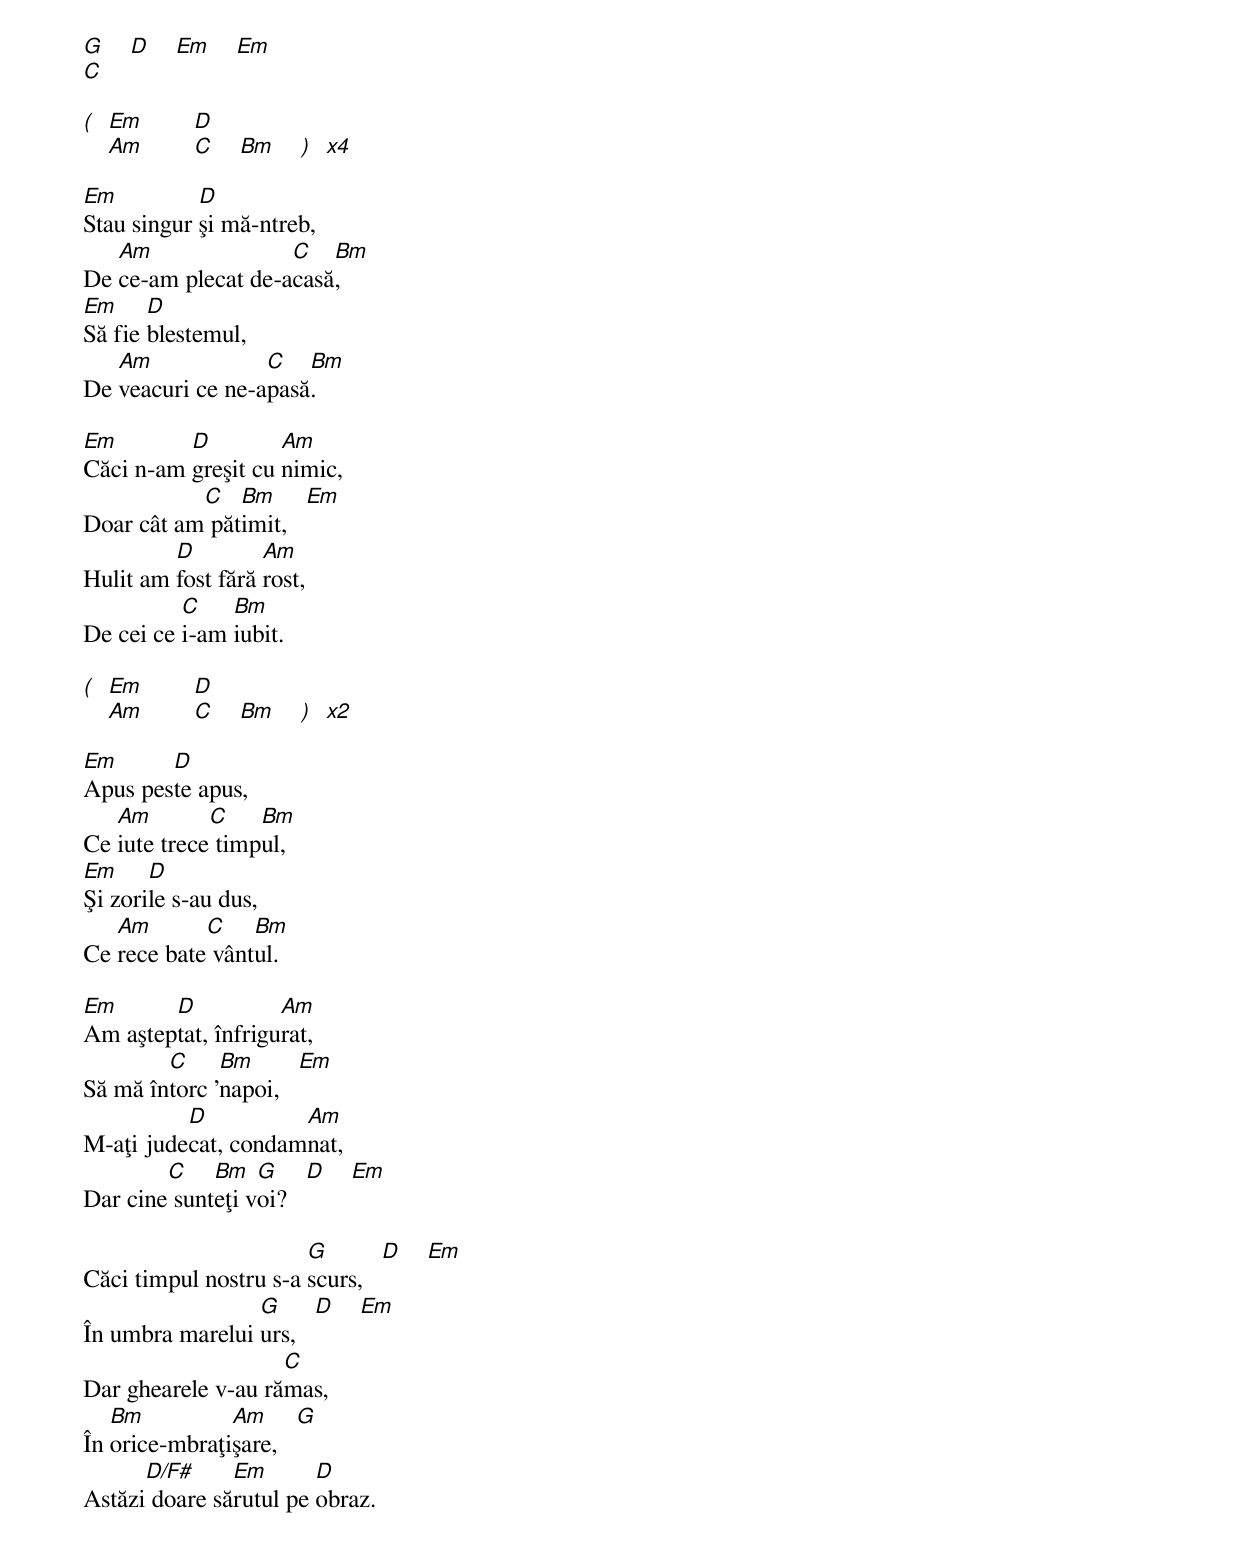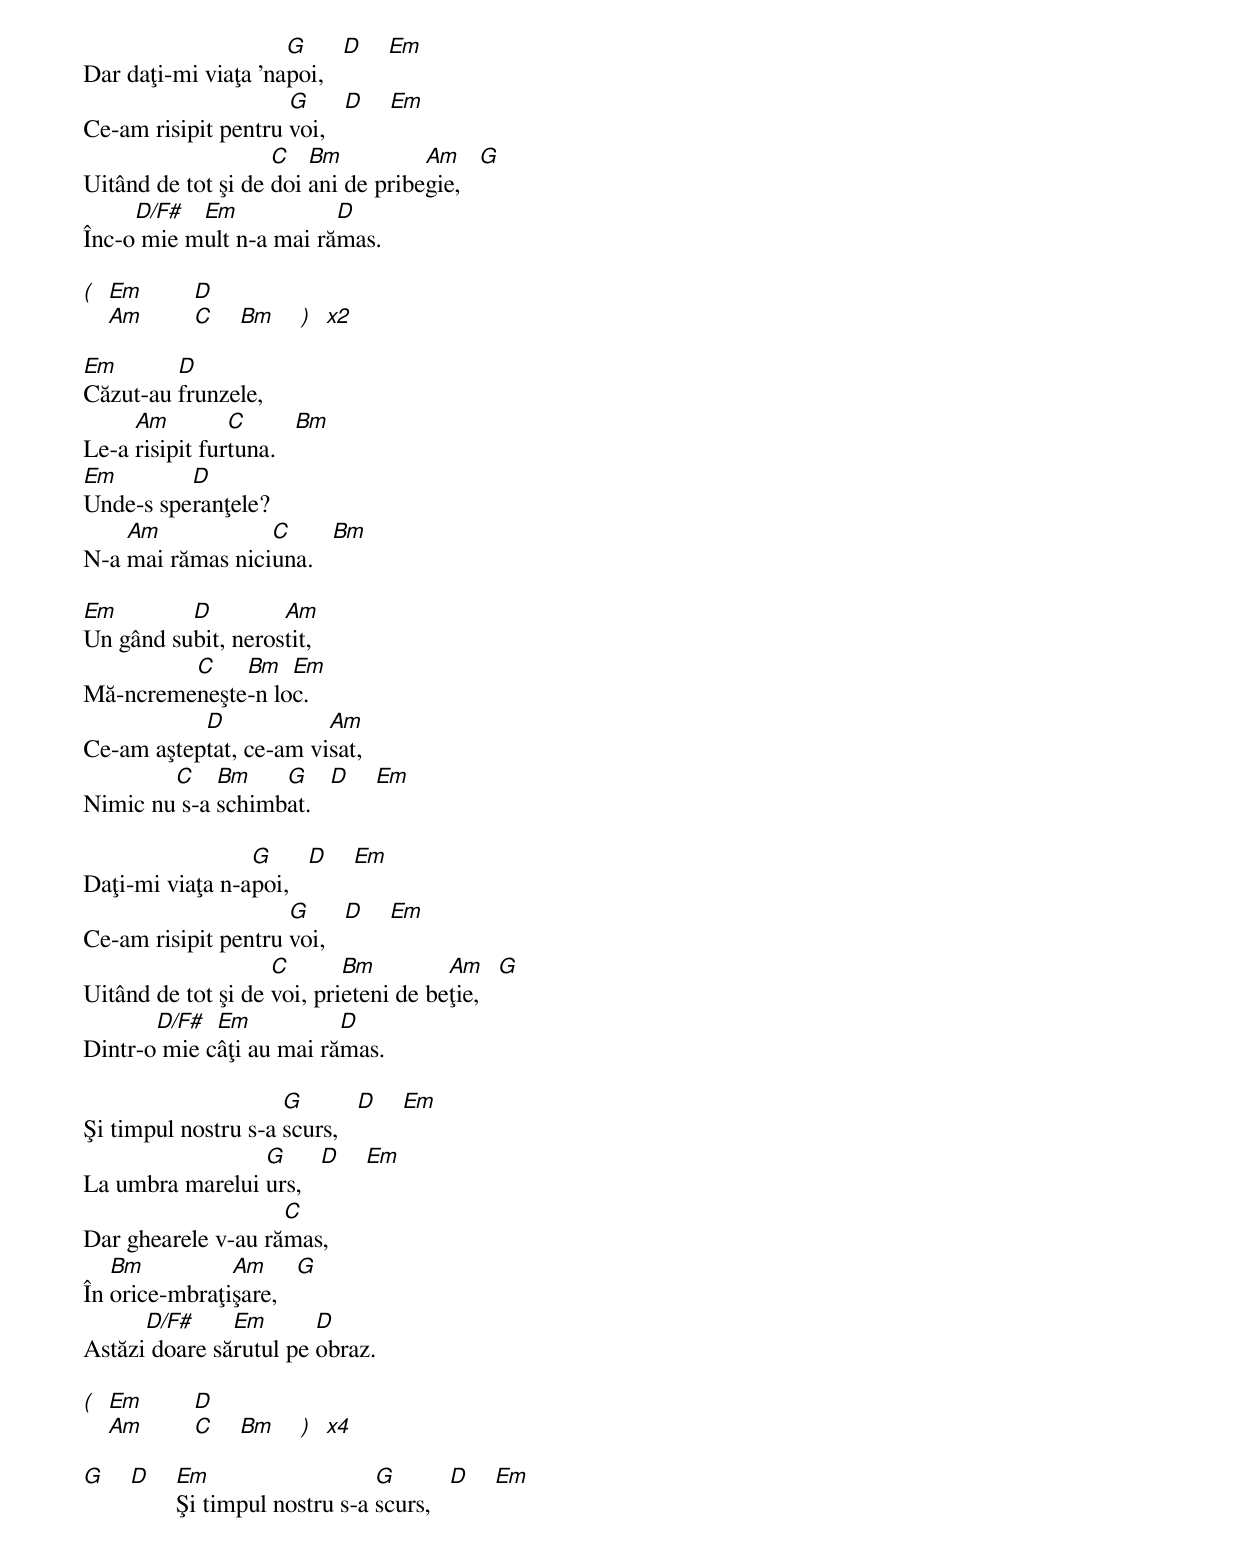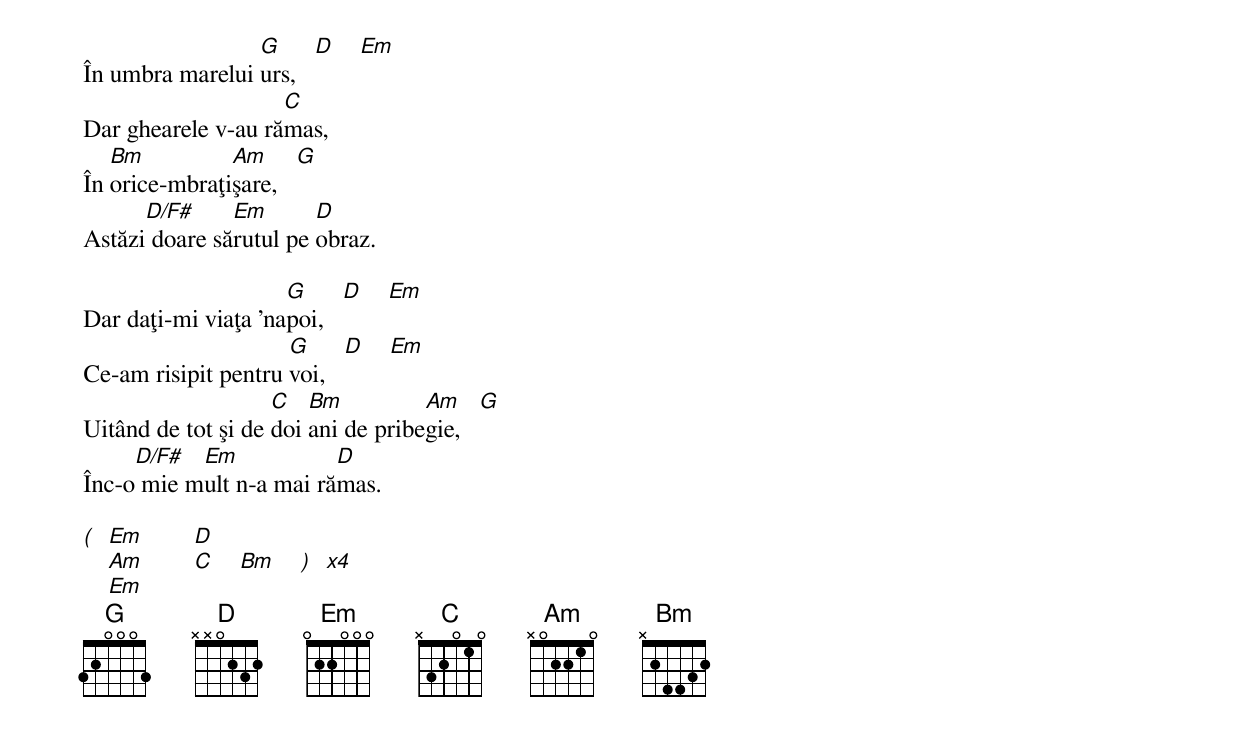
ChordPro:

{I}
[G]    [D]    [Em]    [Em]
[C]

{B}
[(]  [Em]        [D]
    [Am]        [C]    [Bm]    [)]  [x4]

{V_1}
[Em]Stau singur [D]şi mă-ntreb,
De [Am]ce-am plecat de-a[C]casă[Bm],
[Em]Să fie [D]blestemul,
De [Am]veacuri ce ne-a[C]pasă[Bm].

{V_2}
[Em]Căci n-am [D]greşit cu [Am]nimic,
Doar cât am[C] păt[Bm]imit,   [Em]
Hulit am [D]fost fără [Am]rost,
De cei ce [C]i-am [Bm]iubit.

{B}
[(]  [Em]        [D]
    [Am]        [C]    [Bm]    [)]  [x2]

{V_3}
[Em]Apus pes[D]te apus,
Ce [Am]iute trece[C] timp[Bm]ul,
[Em]Şi zori[D]le s-au dus,
Ce [Am]rece bate[C] vânt[Bm]ul.

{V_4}
[Em]Am aştep[D]tat, înfrigu[Am]rat,
Să mă în[C]torc '[Bm]napoi,   [Em]
M-aţi jude[D]cat, condam[Am]nat,
Dar cine[C] sunt[Bm]eţi v[G]oi?   [D]    [Em]

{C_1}
Căci timpul nostru s-a [G]scurs,   [D]    [Em]
În umbra marelui [G]urs,   [D]    [Em]
Dar ghearele v-au ră[C]mas,
În [Bm]orice-mbraţi[Am]şare,   [G]
Astăzi[D/F#] doare să[Em]rutul pe [D]obraz.

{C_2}
Dar daţi-mi viaţa 'na[G]poi,   [D]    [Em]
Ce-am risipit pentru [G]voi,   [D]    [Em]
Uitând de tot şi de [C]doi [Bm]ani de pribe[Am]gie,   [G]
Înc-o[D/F#] mie m[Em]ult n-a mai ră[D]mas.

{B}
[(]  [Em]        [D]
    [Am]        [C]    [Bm]    [)]  [x2]

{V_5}
[Em]Căzut-au [D]frunzele,
Le-a [Am]risipit fur[C]tuna.   [Bm]
[Em]Unde-s spe[D]ranţele?
N-a [Am]mai rămas nici[C]una.   [Bm]

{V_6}
[Em]Un gând su[D]bit, neros[Am]tit,
Mă-ncreme[C]neşte[Bm]-n lo[Em]c.
Ce-am aştep[D]tat, ce-am vi[Am]sat,
Nimic nu[C] s-a [Bm]schimb[G]at.   [D]    [Em]

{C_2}
Daţi-mi viaţa n-a[G]poi,   [D]    [Em]
Ce-am risipit pentru [G]voi,   [D]    [Em]
Uitând de tot şi de [C]voi, pri[Bm]eteni de be[Am]ţie,   [G]
Dintr-o[D/F#] mie c[Em]âţi au mai ră[D]mas.

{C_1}
Şi timpul nostru s-a [G]scurs,   [D]    [Em]
La umbra marelui [G]urs,   [D]    [Em]
Dar ghearele v-au ră[C]mas,
În [Bm]orice-mbraţi[Am]şare,   [G]
Astăzi[D/F#] doare să[Em]rutul pe [D]obraz.

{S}
[(]  [Em]        [D]
    [Am]        [C]    [Bm]    [)]  [x4]

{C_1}
[G]    [D]    [Em]Şi timpul nostru s-a [G]scurs,   [D]    [Em]
În umbra marelui [G]urs,   [D]    [Em]
Dar ghearele v-au ră[C]mas,
În [Bm]orice-mbraţi[Am]şare,   [G]
Astăzi[D/F#] doare să[Em]rutul pe [D]obraz.

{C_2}
Dar daţi-mi viaţa 'na[G]poi,   [D]    [Em]
Ce-am risipit pentru [G]voi,   [D]    [Em]
Uitând de tot şi de [C]doi [Bm]ani de pribe[Am]gie,   [G]
Înc-o[D/F#] mie m[Em]ult n-a mai ră[D]mas.

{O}
[(]  [Em]        [D]
    [Am]        [C]    [Bm]    [)]  [x4]
    [Em]
